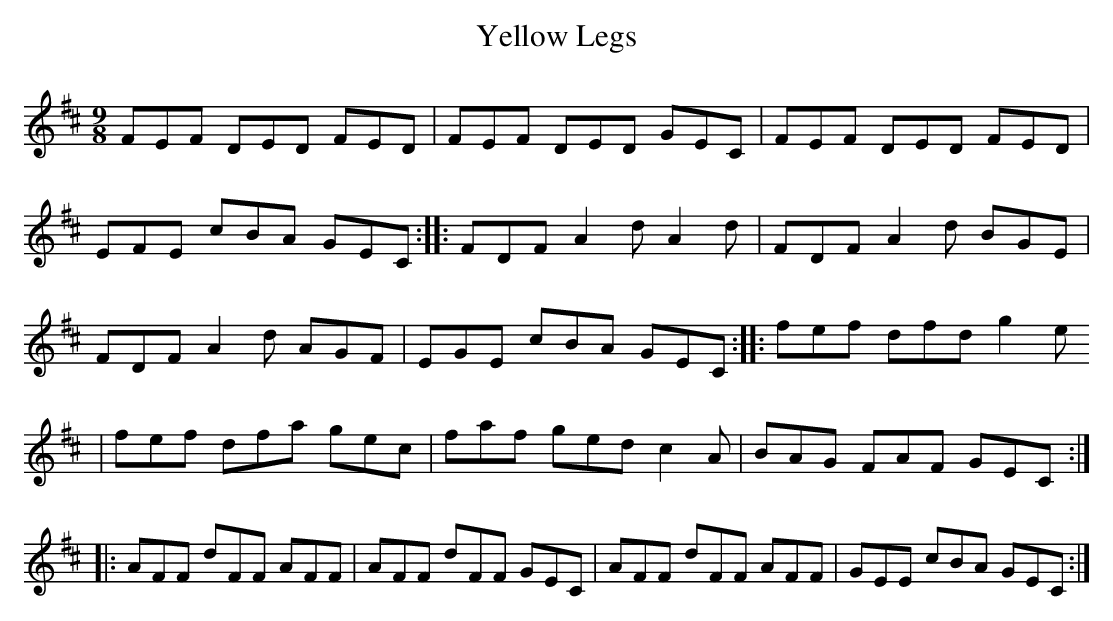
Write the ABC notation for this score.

X:1
T:Yellow Legs
M:9/8
L:1/8
K:D
FEF DED FED|FEF DED GEC|FEF DED FED|
EFE cBA GEC:||:FDF A2d A2d|FDF A2d BGE|
FDF A2d AGF|EGE cBA GEC:||:fef dfd g2e
|fef dfa gec|faf ged c2A|BAG FAF GEC:|
|:AFF dFF AFF|AFF dFF GEC|AFF dFF AFF|GEE cBA GEC:|]
